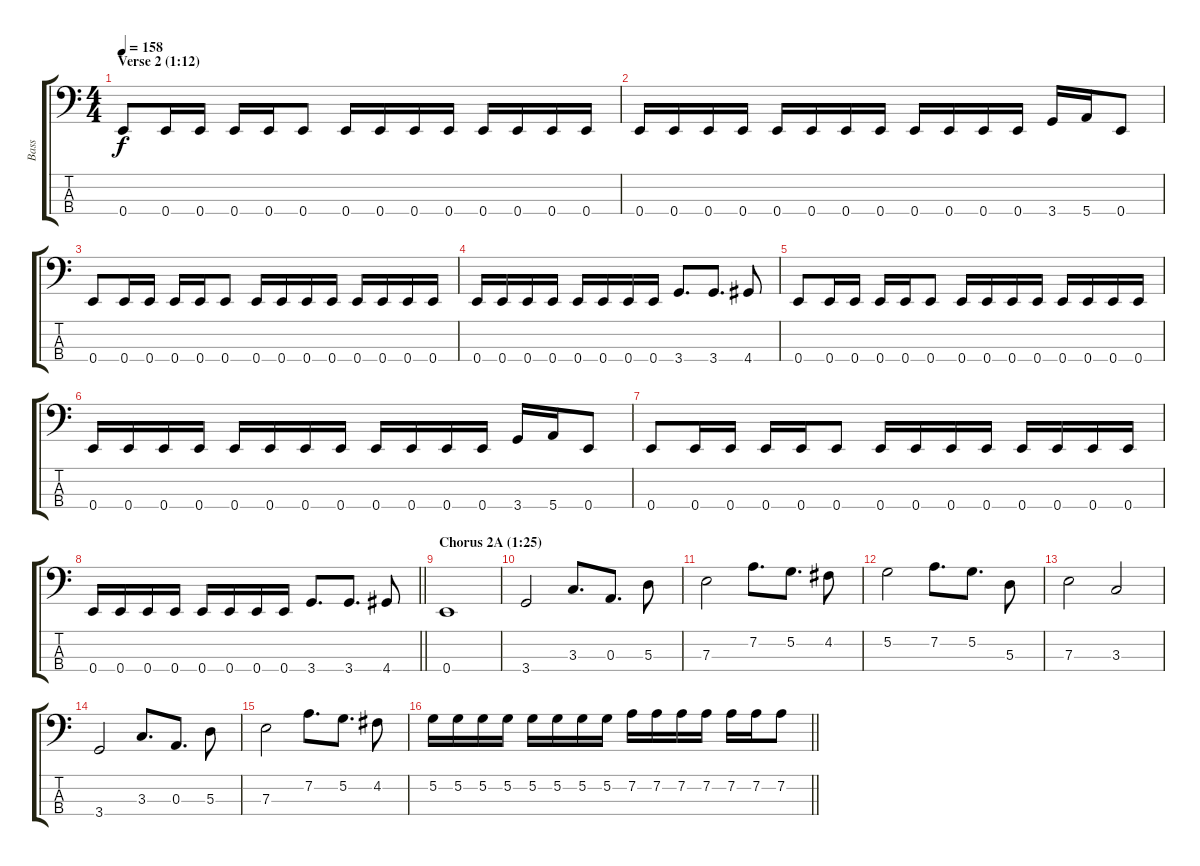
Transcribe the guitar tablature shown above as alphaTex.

\track ("Bass" "Bass") {instrument electricbassfinger}
\staff {score tabs}
\tuning (G2 D2 A1 E1) {hide}
\ts (4 4)
\section ("" "Verse 2 (1:12)")
\tempo 158
\clef f4
\ks c
0.4.8{dy f} 0.4.16 0.4.16 0.4.16 0.4.16 0.4.8 0.4.16 0.4.16 0.4.16 0.4.16 0.4.16 0.4.16 0.4.16 0.4.16 |
0.4.16 0.4.16 0.4.16 0.4.16 0.4.16 0.4.16 0.4.16 0.4.16 0.4.16 0.4.16 0.4.16 0.4.16 3.4.16 5.4.16 0.4.8 |
0.4.8 0.4.16 0.4.16 0.4.16 0.4.16 0.4.8 0.4.16 0.4.16 0.4.16 0.4.16 0.4.16 0.4.16 0.4.16 0.4.16 |
0.4.16 0.4.16 0.4.16 0.4.16 0.4.16 0.4.16 0.4.16 0.4.16 3.4.8{d} 3.4.8{d} 4.4.8 |
0.4.8 0.4.16 0.4.16 0.4.16 0.4.16 0.4.8 0.4.16 0.4.16 0.4.16 0.4.16 0.4.16 0.4.16 0.4.16 0.4.16 |
0.4.16 0.4.16 0.4.16 0.4.16 0.4.16 0.4.16 0.4.16 0.4.16 0.4.16 0.4.16 0.4.16 0.4.16 3.4.16 5.4.16 0.4.8 |
0.4.8 0.4.16 0.4.16 0.4.16 0.4.16 0.4.8 0.4.16 0.4.16 0.4.16 0.4.16 0.4.16 0.4.16 0.4.16 0.4.16 |
\barLineRight lightlight
0.4.16 0.4.16 0.4.16 0.4.16 0.4.16 0.4.16 0.4.16 0.4.16 3.4.8{d} 3.4.8{d} 4.4.8 |
\section ("" "Chorus 2A (1:25)")
0.4.1 |
3.4.2 3.3.8{d} 0.3.8{d} 5.3.8 |
7.3.2 7.2.8{d} 5.2.8{d} 4.2.8 |
5.2.2 7.2.8{d} 5.2.8{d} 5.3.8 |
7.3.2 3.3.2 |
3.4.2 3.3.8{d} 0.3.8{d} 5.3.8 |
7.3.2 7.2.8{d} 5.2.8{d} 4.2.8 |
\barLineRight lightlight
5.2.16 5.2.16 5.2.16 5.2.16 5.2.16 5.2.16 5.2.16 5.2.16 7.2.16 7.2.16 7.2.16 7.2.16 7.2.16 7.2.16 7.2.8
